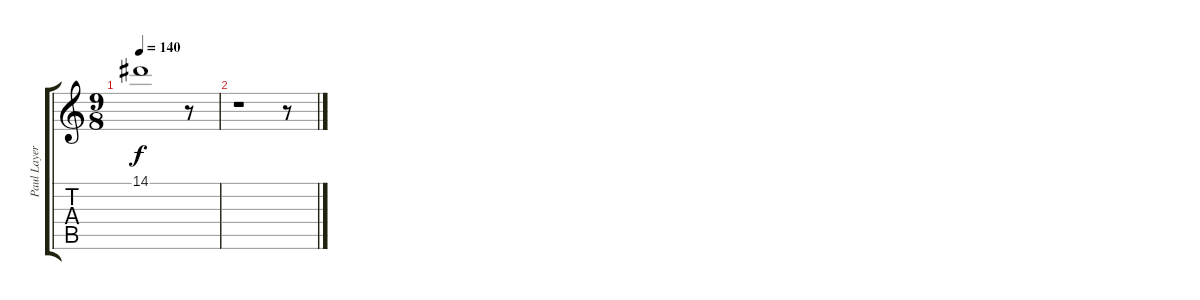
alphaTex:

\track ("Paul Layer 2" "Paul Layer") {instrument distortionguitar}
\staff {score tabs}
\tuning (Db4 Ab3 E3 B2 Gb2 Db2) {hide}
\ts (9 8)
\tempo 140
\clef g2
\ks c
14.1{t}.1{dy f} r.8 |
r.1 r.8
